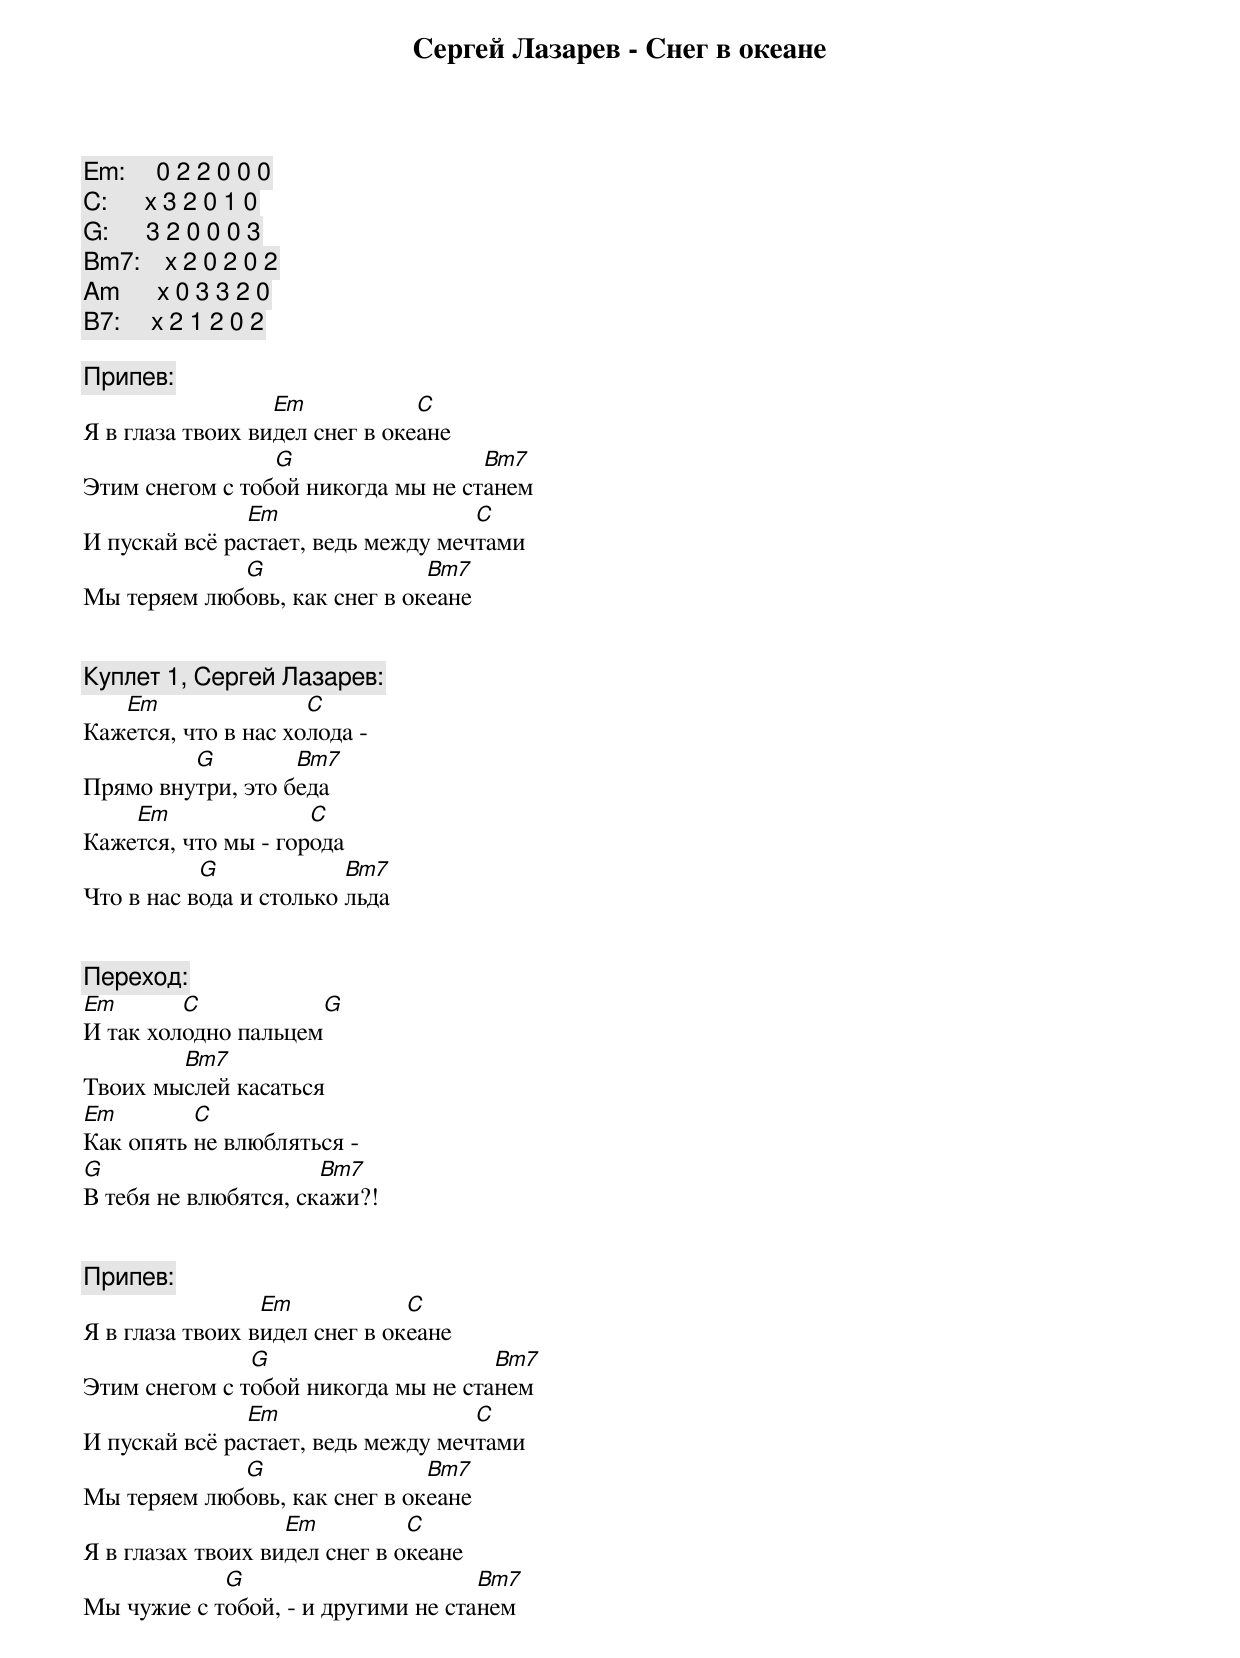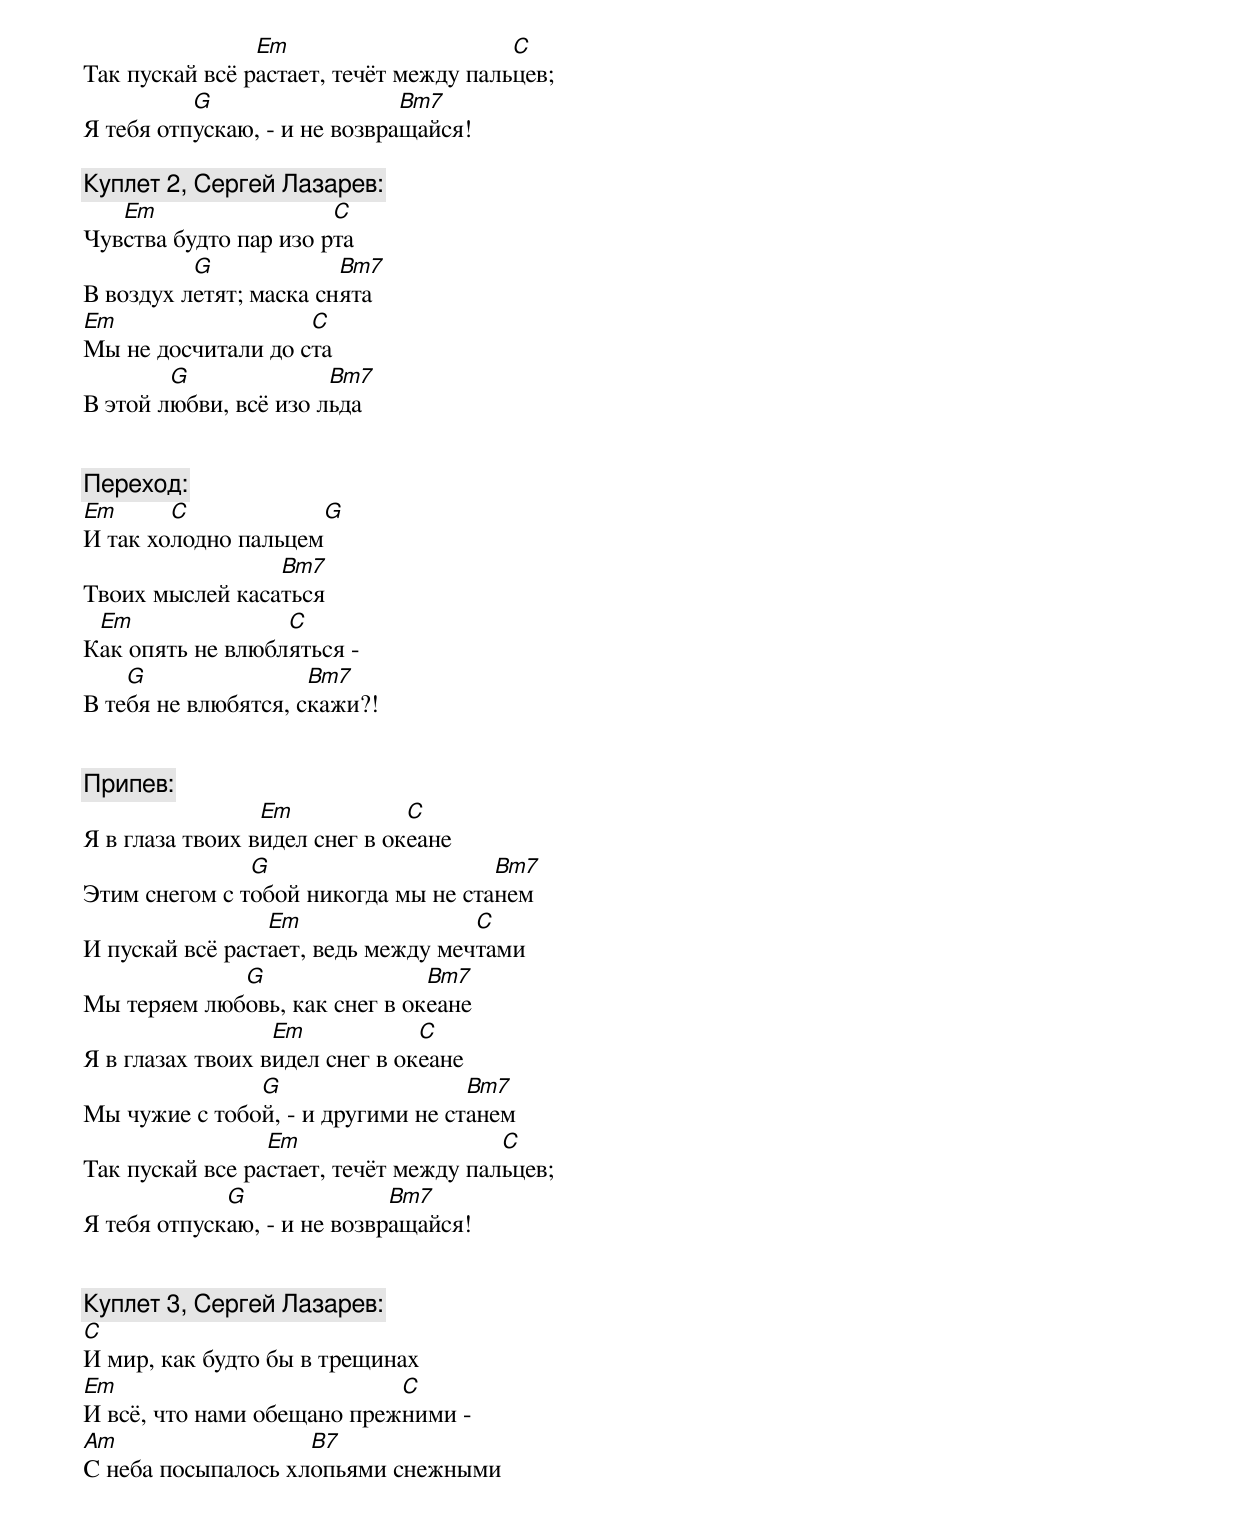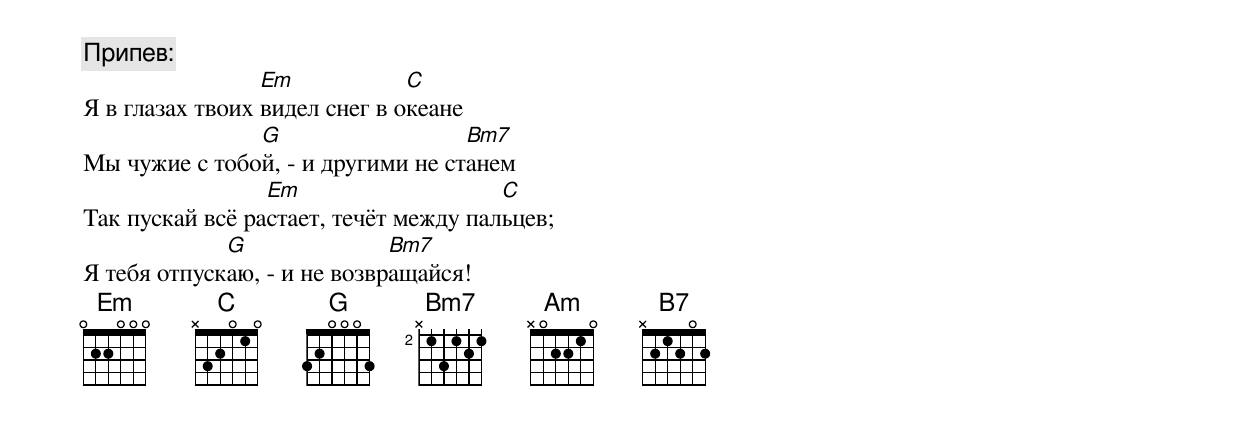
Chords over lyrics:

Сергей Лазарев - Снег в океане

Em:     0 2 2 0 0 0
C:      x 3 2 0 1 0
G:      3 2 0 0 0 3
Bm7:    x 2 0 2 0 2
Am      x 0 3 3 2 0
B7:     x 2 1 2 0 2

[Припев]:
                  Em            C
Я в глаза твоих видел снег в океане
                 G                  Bm7
Этим снегом с тобой никогда мы не станем
               Em                   C
И пускай всё растает, ведь между мечтами
             G                 Bm7
Мы теряем любовь, как снег в океане


[Куплет 1, Сергей Лазарев]:
   Em                C
Кажется, что в нас холода -
         G         Bm7
Прямо внутри, это беда
    Em               C
Кажется, что мы - города
           G             Bm7
Что в нас вода и столько льда


[Переход]:
Em       C           G
И так холодно пальцем
        Bm7
Твоих мыслей касаться
Em        C
Как опять не влюбляться -
G                     Bm7
В тебя не влюбятся, скажи?!


[Припев]:
                 Em            C
Я в глаза твоих видел снег в океане
               G                     Bm7
Этим снегом с тобой никогда мы не станем
               Em                   C
И пускай всё растает, ведь между мечтами
             G                 Bm7
Мы теряем любовь, как снег в океане
                   Em          C
Я в глазах твоих видел снег в океане
            G                       Bm7
Мы чужие с тобой, - и другими не станем
                Em                      C
Так пускай всё растает, течёт между пальцев;
          G                   Bm7
Я тебя отпускаю, - и не возвращайся!

[Куплет 2, Сергей Лазарев]:
   Em                  C
Чувства будто пар изо рта
          G             Bm7
В воздух летят; маска снята
Em                  C
Мы не досчитали до ста
        G              Bm7
В этой любви, всё изо льда


[Переход]:
Em      C            G
И так холодно пальцем
                 Bm7
Твоих мыслей касаться
 Em               C
Как опять не влюбляться -
    G                Bm7
В тебя не влюбятся, скажи?!


[Припев]:
                 Em            C
Я в глаза твоих видел снег в океане
               G                     Bm7
Этим снегом с тобой никогда мы не станем
                 Em                 C
И пускай всё растает, ведь между мечтами
             G                 Bm7
Мы теряем любовь, как снег в океане
                  Em            C
Я в глазах твоих видел снег в океане
               G                   Bm7
Мы чужие с тобой, - и другими не станем
                 Em                    C
Так пускай все растает, течёт между пальцев;
             G               Bm7
Я тебя отпускаю, - и не возвращайся!


[Куплет 3, Сергей Лазарев]:
C
И мир, как будто бы в трещинах
Em                          C
И всё, что нами обещано прежними -
Am                  B7
С неба посыпалось хлопьями снежными

[Припев]:
                 Em            C
Я в глазах твоих видел снег в океане
               G                   Bm7
Мы чужие с тобой, - и другими не станем
                 Em                    C
Так пускай всё растает, течёт между пальцев;
             G               Bm7
Я тебя отпускаю, - и не возвращайся!
